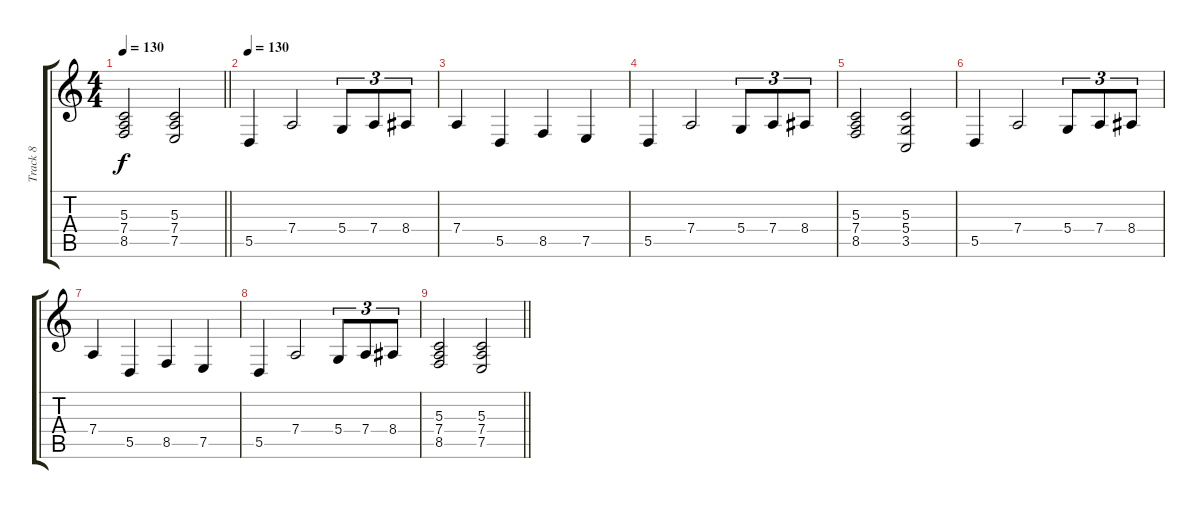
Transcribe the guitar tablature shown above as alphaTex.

\track ("Track 8" "Track 8") {instrument violin}
\staff {score tabs}
\tuning (E4 B3 G3 D3 A2 D2) {hide}
\ts (4 4)
\tempo 130
\clef g2
\barLineRight lightlight
\ks c
(5.3 7.4 8.5).2{dy f} (5.3 7.4 7.5).2 |
\tempo 130
5.5.4 7.4.2 5.4.8{tu (3 2)} 7.4.8{tu (3 2)} 8.4.8{tu (3 2)} |
7.4.4 5.5.4 8.5.4 7.5.4 |
5.5.4 7.4.2 5.4.8{tu (3 2)} 7.4.8{tu (3 2)} 8.4.8{tu (3 2)} |
(5.3 7.4 8.5).2 (5.3 5.4 3.5).2 |
5.5.4 7.4.2 5.4.8{tu (3 2)} 7.4.8{tu (3 2)} 8.4.8{tu (3 2)} |
7.4.4 5.5.4 8.5.4 7.5.4 |
5.5.4 7.4.2 5.4.8{tu (3 2)} 7.4.8{tu (3 2)} 8.4.8{tu (3 2)} |
\barLineRight lightlight
(5.3 7.4 8.5).2 (5.3 7.4 7.5).2
